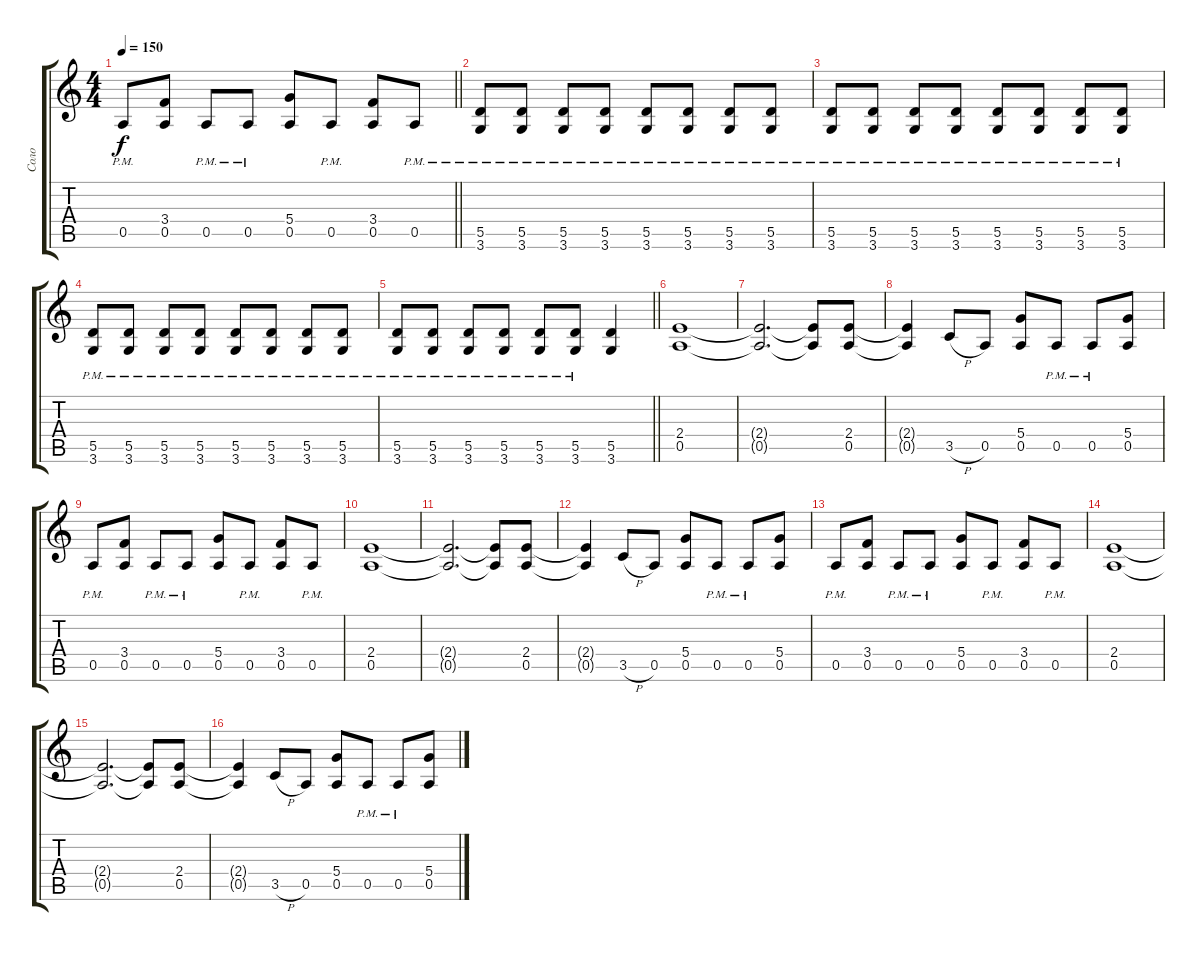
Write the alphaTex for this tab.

\track ("Соло" "Соло") {instrument distortionguitar}
\staff {score tabs}
\tuning (E4 B3 G3 D3 A2 E2) {hide}
\ts (4 4)
\tempo 150
\clef g2
\barLineRight lightlight
\ks c
0.5{pm}.8{dy f} (3.4 0.5).8 0.5{pm}.8 0.5{pm}.8 (5.4 0.5).8 0.5{pm}.8 (3.4 0.5).8 0.5{pm}.8 |
(5.5{pm} 3.6{pm}).8 (5.5{pm} 3.6{pm}).8 (5.5{pm} 3.6{pm}).8 (5.5{pm} 3.6{pm}).8 (5.5{pm} 3.6{pm}).8 (5.5{pm} 3.6{pm}).8 (5.5{pm} 3.6{pm}).8 (5.5{pm} 3.6{pm}).8 |
(5.5{pm} 3.6{pm}).8 (5.5{pm} 3.6{pm}).8 (5.5{pm} 3.6{pm}).8 (5.5{pm} 3.6{pm}).8 (5.5{pm} 3.6{pm}).8 (5.5{pm} 3.6{pm}).8 (5.5{pm} 3.6{pm}).8 (5.5{pm} 3.6{pm}).8 |
(5.5{pm} 3.6{pm}).8 (5.5{pm} 3.6{pm}).8 (5.5{pm} 3.6{pm}).8 (5.5{pm} 3.6{pm}).8 (5.5{pm} 3.6{pm}).8 (5.5{pm} 3.6{pm}).8 (5.5{pm} 3.6{pm}).8 (5.5{pm} 3.6{pm}).8 |
\barLineRight lightlight
(5.5{pm} 3.6{pm}).8 (5.5{pm} 3.6{pm}).8 (5.5{pm} 3.6{pm}).8 (5.5{pm} 3.6{pm}).8 (5.5{pm} 3.6{pm}).8 (5.5{pm} 3.6{pm}).8 (5.5 3.6).4 |
(2.4 0.5).1 |
(2.4{t} 0.5{t}).2{d} (2.4{t} 0.5{t}).8 (2.4 0.5).8 |
(2.4{t} 0.5{t}).4 3.5{h}.8 0.5.8 (5.4 0.5).8 0.5{pm}.8 0.5{pm}.8 (5.4 0.5).8 |
0.5{pm}.8 (3.4 0.5).8 0.5{pm}.8 0.5{pm}.8 (5.4 0.5).8 0.5{pm}.8 (3.4 0.5).8 0.5{pm}.8 |
(2.4 0.5).1 |
(2.4{t} 0.5{t}).2{d} (2.4{t} 0.5{t}).8 (2.4 0.5).8 |
(2.4{t} 0.5{t}).4 3.5{h}.8 0.5.8 (5.4 0.5).8 0.5{pm}.8 0.5{pm}.8 (5.4 0.5).8 |
0.5{pm}.8 (3.4 0.5).8 0.5{pm}.8 0.5{pm}.8 (5.4 0.5).8 0.5{pm}.8 (3.4 0.5).8 0.5{pm}.8 |
(2.4 0.5).1 |
(2.4{t} 0.5{t}).2{d} (2.4{t} 0.5{t}).8 (2.4 0.5).8 |
(2.4{t} 0.5{t}).4 3.5{h}.8 0.5.8 (5.4 0.5).8 0.5{pm}.8 0.5{pm}.8 (5.4 0.5).8
